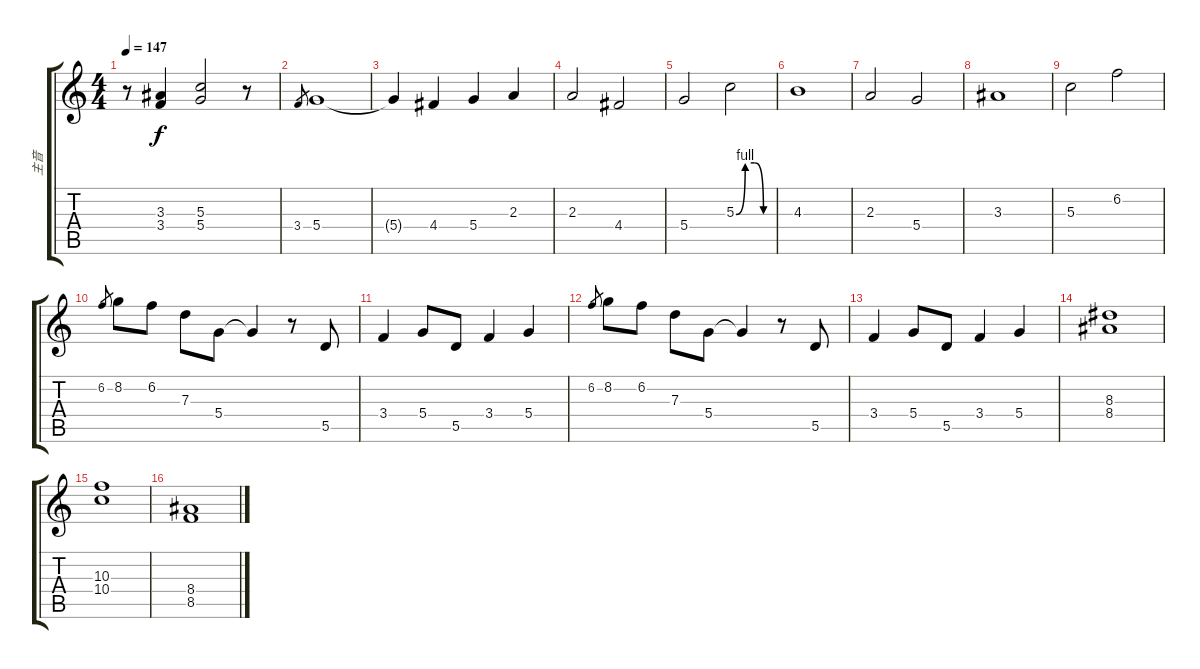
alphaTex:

\track ("主音" "主音") {instrument distortionguitar}
\staff {score tabs}
\tuning (E4 B3 G3 D3 A2 E2) {hide}
\ts (4 4)
\tempo 147
\clef g2
\ks c
r.8{dy f} (3.3 3.4).4 (5.3 5.4).2 r.8 |
3.4.8{gr} 5.4.1 |
5.4{t}.4 4.4.4 5.4.4 2.3.4 |
2.3.2 4.4.2 |
5.4.2 5.3{be (custom 0 0 15 4 30 4 45 0 60 0)}.2 |
4.3.1 |
2.3.2 5.4.2 |
3.3.1 |
5.3.2 6.2.2 |
6.2.8{gr} 8.2.8 6.2.8 7.3.8 5.4.8 5.4{t}.4 r.8 5.5.8 |
3.4.4 5.4.8 5.5.8 3.4.4 5.4.4 |
6.2.8{gr} 8.2.8 6.2.8 7.3.8 5.4.8 5.4{t}.4 r.8 5.5.8 |
3.4.4 5.4.8 5.5.8 3.4.4 5.4.4 |
(8.3 8.4).1{volume 14 balance 16} |
(10.3 10.4).1 |
(8.4 8.5).1
